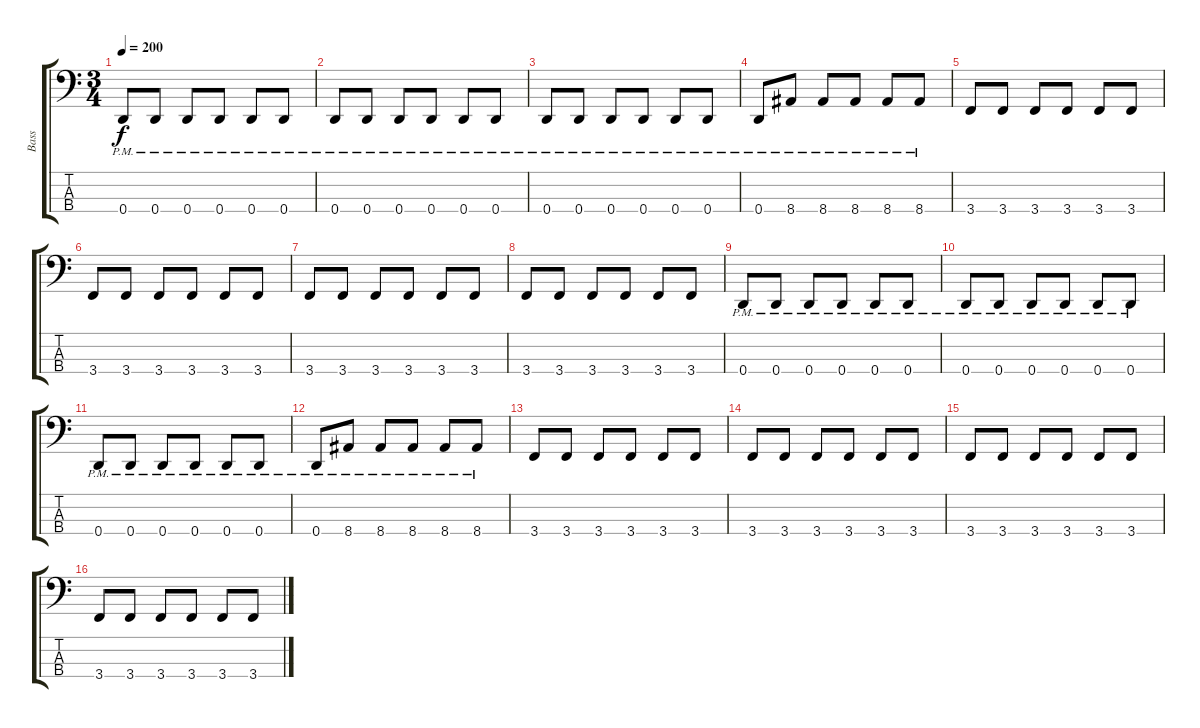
\track ("Bass" "Bass") {instrument electricbasspick}
\staff {score tabs}
\tuning (G2 D2 A1 D1) {hide}
\ts (3 4)
\tempo 200
\clef f4
\ks c
0.4{pm}.8{dy f} 0.4{pm}.8 0.4{pm}.8 0.4{pm}.8 0.4{pm}.8 0.4{pm}.8 |
0.4{pm}.8 0.4{pm}.8 0.4{pm}.8 0.4{pm}.8 0.4{pm}.8 0.4{pm}.8 |
0.4{pm}.8 0.4{pm}.8 0.4{pm}.8 0.4{pm}.8 0.4{pm}.8 0.4{pm}.8 |
0.4{pm}.8 8.4{pm}.8 8.4{pm}.8 8.4{pm}.8 8.4{pm}.8 8.4{pm}.8 |
3.4.8 3.4.8 3.4.8 3.4.8 3.4.8 3.4.8 |
3.4.8 3.4.8 3.4.8 3.4.8 3.4.8 3.4.8 |
3.4.8 3.4.8 3.4.8 3.4.8 3.4.8 3.4.8 |
3.4.8 3.4.8 3.4.8 3.4.8 3.4.8 3.4.8 |
0.4{pm}.8 0.4{pm}.8 0.4{pm}.8 0.4{pm}.8 0.4{pm}.8 0.4{pm}.8 |
0.4{pm}.8 0.4{pm}.8 0.4{pm}.8 0.4{pm}.8 0.4{pm}.8 0.4{pm}.8 |
0.4{pm}.8 0.4{pm}.8 0.4{pm}.8 0.4{pm}.8 0.4{pm}.8 0.4{pm}.8 |
0.4{pm}.8 8.4{pm}.8 8.4{pm}.8 8.4{pm}.8 8.4{pm}.8 8.4{pm}.8 |
3.4.8 3.4.8 3.4.8 3.4.8 3.4.8 3.4.8 |
3.4.8 3.4.8 3.4.8 3.4.8 3.4.8 3.4.8 |
3.4.8 3.4.8 3.4.8 3.4.8 3.4.8 3.4.8 |
3.4.8 3.4.8 3.4.8 3.4.8 3.4.8 3.4.8
